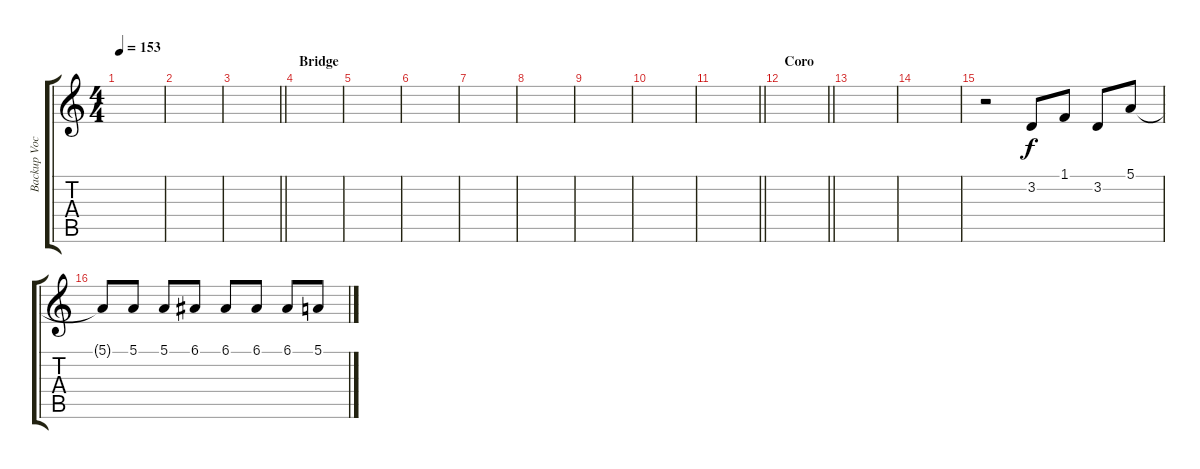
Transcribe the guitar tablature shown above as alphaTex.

\track ("Backup Vocals" "Backup Voc") {instrument drawbarorgan}
\staff {score tabs}
\tuning (E4 B3 G3 D3 A2 E2) {hide}
\ts (4 4)
\tempo 153
\clef g2
\ks c
|
|
\barLineRight lightlight
|
\section ("" "Bridge")
|
|
|
|
|
|
|
\barLineRight lightlight
|
\section ("" "Coro")
\barLineRight lightlight
|
|
|
r.2 3.2.8 1.1.8 3.2.8 5.1.8 |
5.1{t}.8 5.1.8 5.1.8 6.1.8 6.1.8 6.1.8 6.1.8 5.1.8
